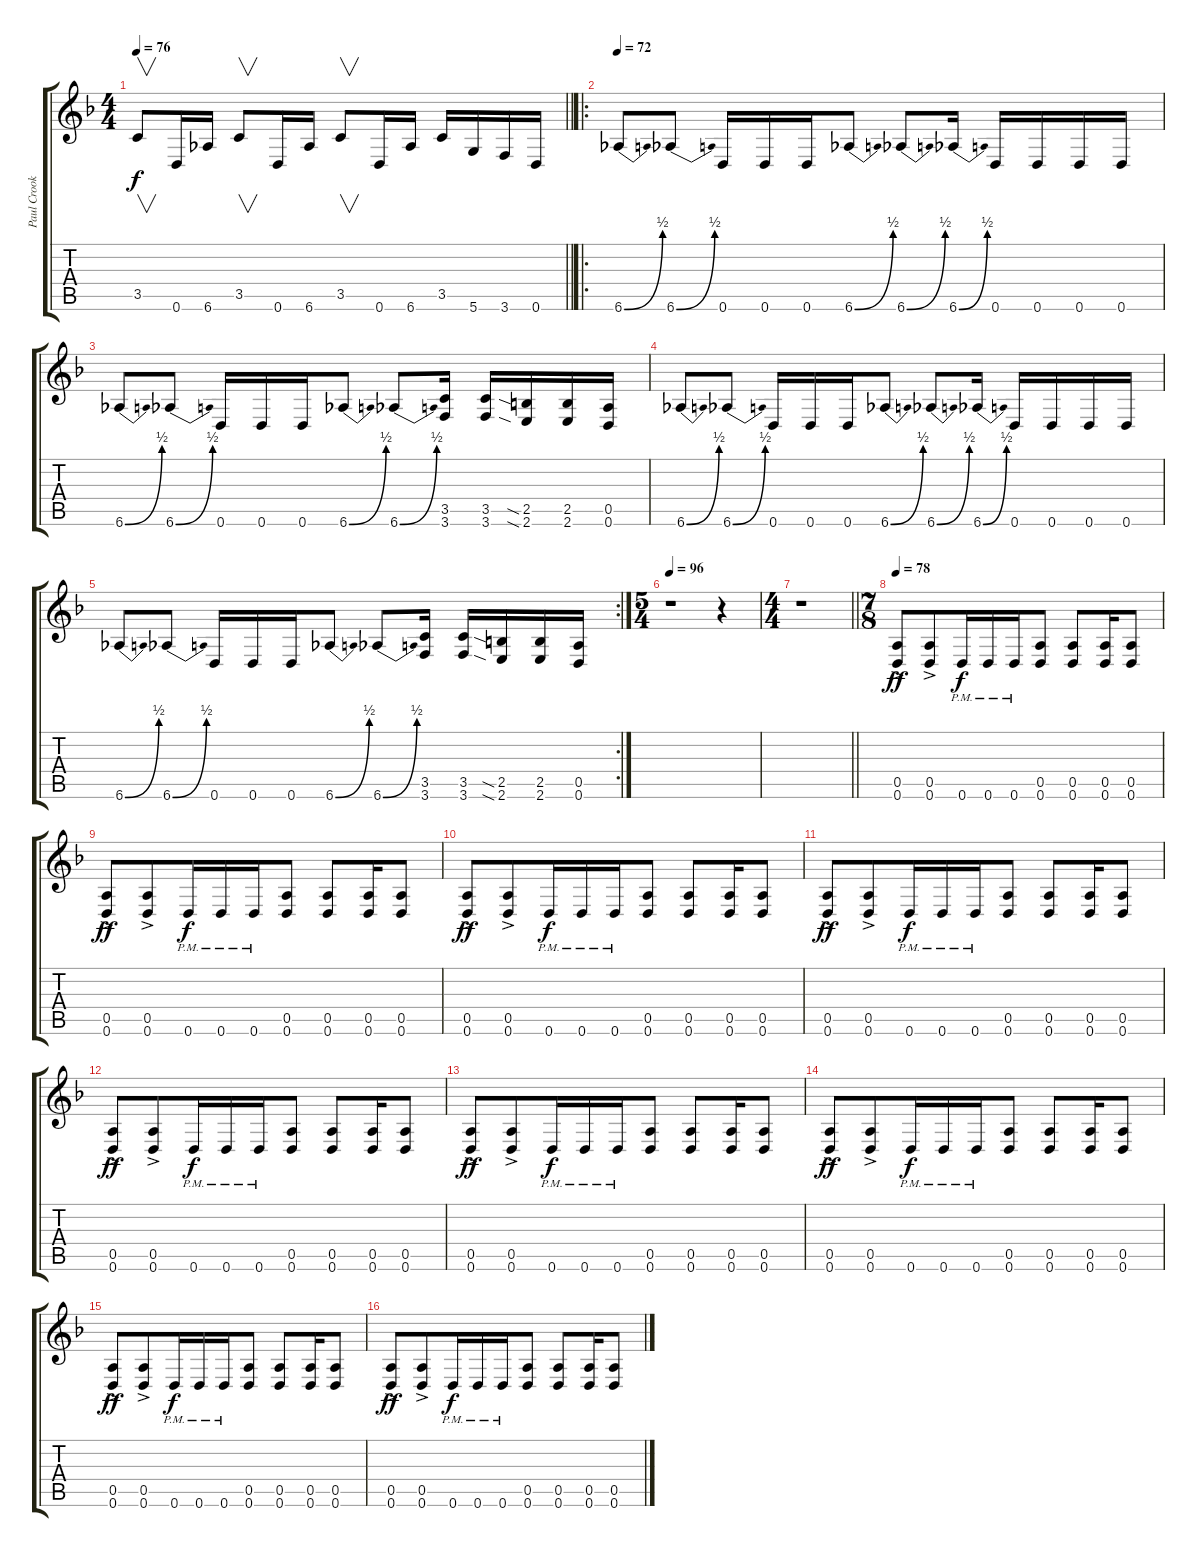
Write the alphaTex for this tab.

\track ("Paul Crook" "Paul Crook") {instrument distortionguitar}
\staff {score tabs}
\tuning (E4 B3 G3 D3 A2 D2) {hide}
\ts (4 4)
\tempo 76
\clef g2
\barLineRight lightlight
\ks f
3.5.8{v dy f} 0.6.16 6.6.16 3.5.8{v} 0.6.16 6.6.16 3.5.8{v} 0.6.16 6.6.16 3.5.16 5.6.16 3.6.16 0.6.16 |
\ro
\tempo 72
6.6{be (bend 0 0 60 2)}.8 6.6{be (bend 0 0 60 2)}.8 0.6.16 0.6.16 0.6.16 6.6{be (bend 0 0 60 2)}.8 6.6{be (bend 0 0 60 2)}.8 6.6{be (bend 0 0 60 2)}.16 0.6.16 0.6.16 0.6.16 0.6.16 |
6.6{be (bend 0 0 60 2)}.8 6.6{be (bend 0 0 60 2)}.8 0.6.16 0.6.16 0.6.16 6.6{be (bend 0 0 60 2)}.8 6.6{be (bend 0 0 60 2)}.8 (3.5 3.6).16 (3.5 3.6).16 (2.5{sia} 2.6{sia}).16 (2.5 2.6).16 (0.5 0.6).16 |
6.6{be (bend 0 0 60 2)}.8 6.6{be (bend 0 0 60 2)}.8 0.6.16 0.6.16 0.6.16 6.6{be (bend 0 0 60 2)}.8 6.6{be (bend 0 0 60 2)}.8 6.6{be (bend 0 0 60 2)}.16 0.6.16 0.6.16 0.6.16 0.6.16 |
\rc 2
6.6{be (bend 0 0 60 2)}.8 6.6{be (bend 0 0 60 2)}.8 0.6.16 0.6.16 0.6.16 6.6{be (bend 0 0 60 2)}.8 6.6{be (bend 0 0 60 2)}.8 (3.5 3.6).16 (3.5 3.6).16 (2.5{sia} 2.6{sia}).16 (2.5 2.6).16 (0.5 0.6).16 |
\ts (5 4)
\tempo 96
r.1 r.4 |
\ts (4 4)
\barLineRight lightlight
r.1 |
\ts (7 8)
\tempo 78
(0.5{ac} 0.6{ac}).8{dy ff} (0.5{ac} 0.6{ac}).8 0.6{pm}.16{dy f} 0.6{pm}.16 0.6{pm}.16 (0.5 0.6).8 (0.5 0.6).8 (0.5 0.6).16 (0.5 0.6).8 |
(0.5{ac} 0.6{ac}).8{dy ff} (0.5{ac} 0.6{ac}).8 0.6{pm}.16{dy f} 0.6{pm}.16 0.6{pm}.16 (0.5 0.6).8 (0.5 0.6).8 (0.5 0.6).16 (0.5 0.6).8 |
(0.5{ac} 0.6{ac}).8{dy ff} (0.5{ac} 0.6{ac}).8 0.6{pm}.16{dy f} 0.6{pm}.16 0.6{pm}.16 (0.5 0.6).8 (0.5 0.6).8 (0.5 0.6).16 (0.5 0.6).8 |
(0.5{ac} 0.6{ac}).8{dy ff} (0.5{ac} 0.6{ac}).8 0.6{pm}.16{dy f} 0.6{pm}.16 0.6{pm}.16 (0.5 0.6).8 (0.5 0.6).8 (0.5 0.6).16 (0.5 0.6).8 |
(0.5{ac} 0.6{ac}).8{dy ff} (0.5{ac} 0.6{ac}).8 0.6{pm}.16{dy f} 0.6{pm}.16 0.6{pm}.16 (0.5 0.6).8 (0.5 0.6).8 (0.5 0.6).16 (0.5 0.6).8 |
(0.5{ac} 0.6{ac}).8{dy ff} (0.5{ac} 0.6{ac}).8 0.6{pm}.16{dy f} 0.6{pm}.16 0.6{pm}.16 (0.5 0.6).8 (0.5 0.6).8 (0.5 0.6).16 (0.5 0.6).8 |
(0.5{ac} 0.6{ac}).8{dy ff} (0.5{ac} 0.6{ac}).8 0.6{pm}.16{dy f} 0.6{pm}.16 0.6{pm}.16 (0.5 0.6).8 (0.5 0.6).8 (0.5 0.6).16 (0.5 0.6).8 |
(0.5{ac} 0.6{ac}).8{dy ff} (0.5{ac} 0.6{ac}).8 0.6{pm}.16{dy f} 0.6{pm}.16 0.6{pm}.16 (0.5 0.6).8 (0.5 0.6).8 (0.5 0.6).16 (0.5 0.6).8 |
(0.5{ac} 0.6{ac}).8{dy ff} (0.5{ac} 0.6{ac}).8 0.6{pm}.16{dy f} 0.6{pm}.16 0.6{pm}.16 (0.5 0.6).8 (0.5 0.6).8 (0.5 0.6).16 (0.5 0.6).8
